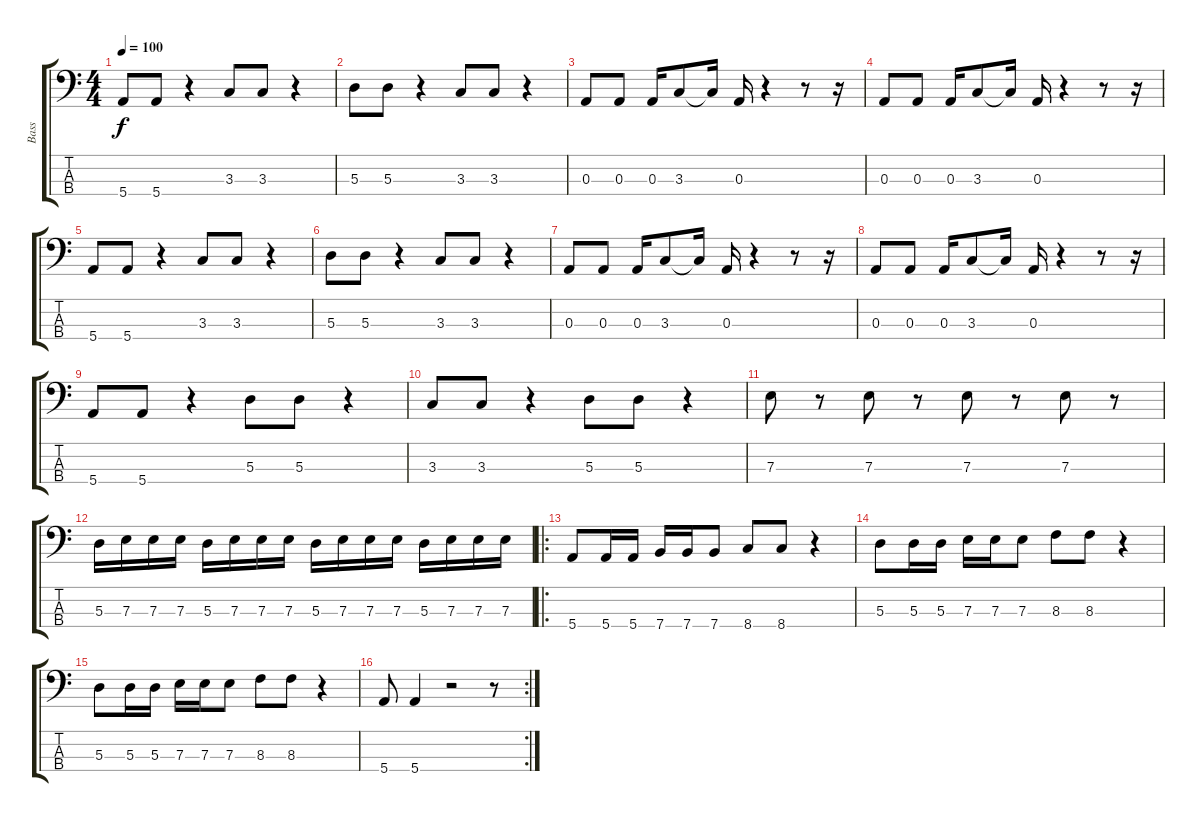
\track ("Bass" "Bass") {instrument electricbasspick}
\staff {score tabs}
\tuning (G2 D2 A1 E1) {hide}
\ts (4 4)
\tempo 100
\clef f4
\ks c
5.4.8{dy f instrument electricbasspick} 5.4.8 r.4 3.3.8 3.3.8 r.4 |
5.3.8 5.3.8 r.4 3.3.8 3.3.8 r.4 |
0.3.8 0.3.8 0.3.16 3.3.8 3.3{t}.16 0.3.16 r.4 r.8 r.16 |
0.3.8 0.3.8 0.3.16 3.3.8 3.3{t}.16 0.3.16 r.4 r.8 r.16 |
5.4.8 5.4.8 r.4 3.3.8 3.3.8 r.4 |
5.3.8 5.3.8 r.4 3.3.8 3.3.8 r.4 |
0.3.8 0.3.8 0.3.16 3.3.8 3.3{t}.16 0.3.16 r.4 r.8 r.16 |
0.3.8 0.3.8 0.3.16 3.3.8 3.3{t}.16 0.3.16 r.4 r.8 r.16 |
5.4.8 5.4.8 r.4 5.3.8 5.3.8 r.4 |
3.3.8 3.3.8 r.4 5.3.8 5.3.8 r.4 |
7.3.8 r.8 7.3.8 r.8 7.3.8 r.8 7.3.8 r.8 |
5.3.16 7.3.16 7.3.16 7.3.16 5.3.16 7.3.16 7.3.16 7.3.16 5.3.16 7.3.16 7.3.16 7.3.16 5.3.16 7.3.16 7.3.16 7.3.16 |
\ro
5.4.8 5.4.16 5.4.16 7.4.16 7.4.16 7.4.8 8.4.8 8.4.8 r.4 |
5.3.8 5.3.16 5.3.16 7.3.16 7.3.16 7.3.8 8.3.8 8.3.8 r.4 |
5.3.8 5.3.16 5.3.16 7.3.16 7.3.16 7.3.8 8.3.8 8.3.8 r.4 |
\rc 2
5.4.8 5.4.4 r.2 r.8
